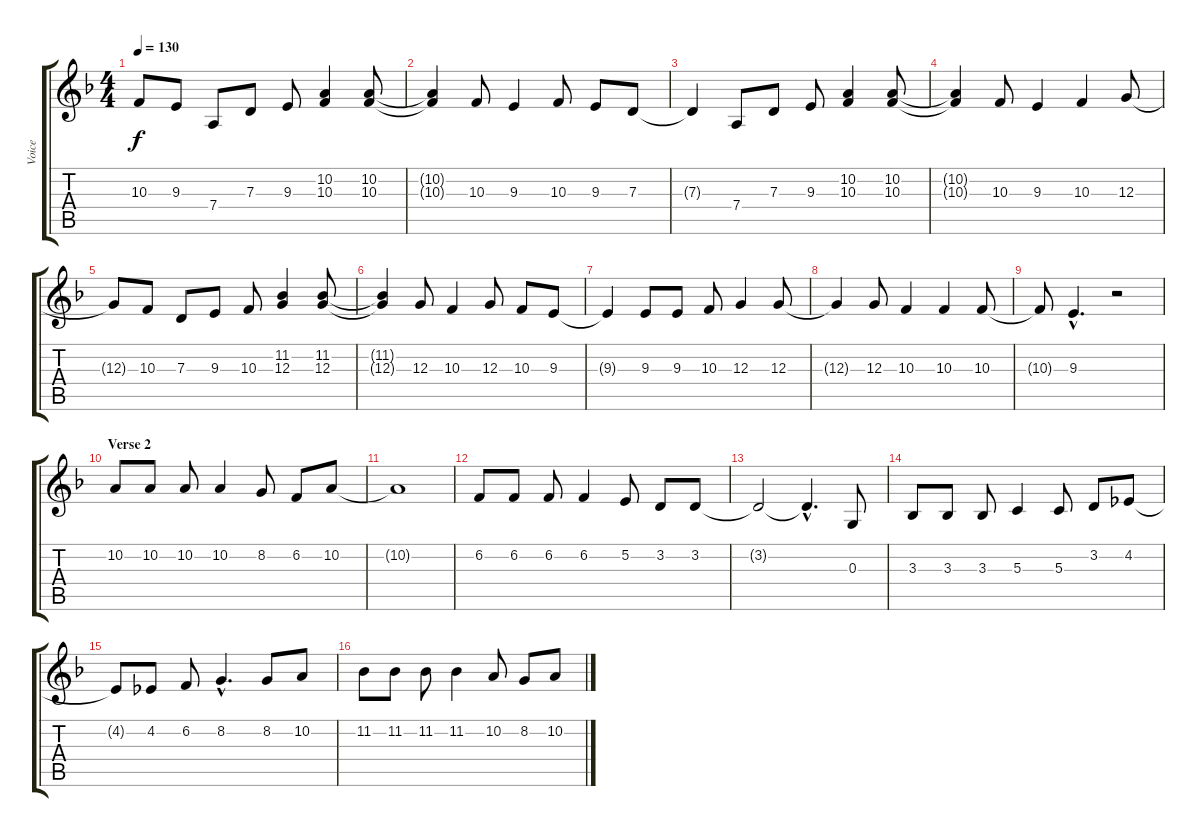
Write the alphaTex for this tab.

\track ("Voice" "Voice") {instrument flute}
\staff {score tabs}
\tuning (E4 B3 G3 D3 A2 E2) {hide}
\ts (4 4)
\tempo 130
\clef g2
\ks dminor
10.3{t}.8{dy f} 9.3.8 7.4.8 7.3.8 9.3.8 (10.2 10.3).4 (10.2 10.3).8 |
(10.2{t} 10.3{t}).4 10.3.8 9.3.4 10.3.8 9.3.8 7.3.8 |
7.3{t}.4 7.4.8 7.3.8 9.3.8 (10.2 10.3).4 (10.2 10.3).8 |
(10.2{t} 10.3{t}).4 10.3.8 9.3.4 10.3.4 12.3.8 |
12.3{t}.8 10.3.8 7.3.8 9.3.8 10.3.8 (11.2 12.3).4 (11.2 12.3).8 |
(11.2{t} 12.3{t}).4 12.3.8 10.3.4 12.3.8 10.3.8 9.3.8 |
9.3{t}.4 9.3.8 9.3.8 10.3.8 12.3.4 12.3.8 |
12.3{t}.4 12.3.8 10.3.4 10.3.4 10.3.8 |
10.3{t}.8 9.3{hac}.4{d} r.2 |
\section ("" "Verse 2")
10.2.8 10.2.8 10.2.8 10.2.4 8.2.8 6.2.8 10.2.8 |
10.2{t}.1 |
6.2.8 6.2.8 6.2.8 6.2.4 5.2.8 3.2.8 3.2.8 |
3.2{t}.2 3.2{hac t}.4{d} 0.3.8 |
3.3.8 3.3.8 3.3.8 5.3.4 5.3.8 3.2.8 4.2.8 |
4.2{t}.8 4.2.8 6.2.8 8.2{hac}.4{d} 8.2.8 10.2.8 |
11.2.8 11.2.8 11.2.8 11.2.4 10.2.8 8.2.8 10.2.8
